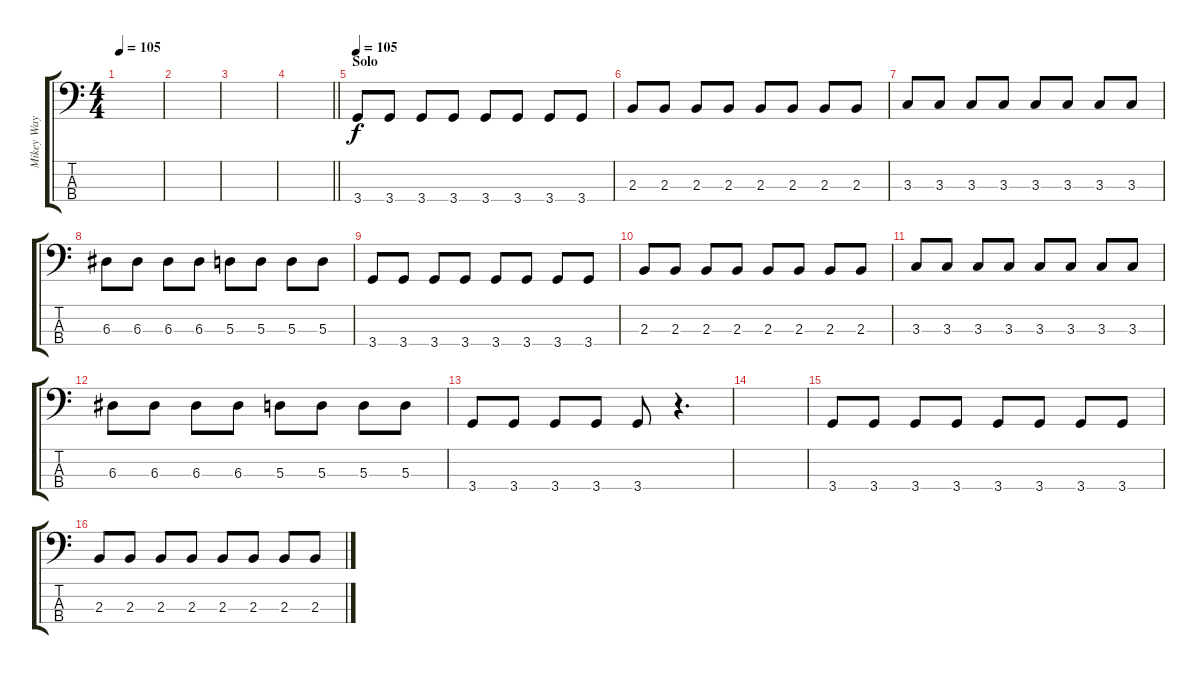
\track ("Mikey Way" "Mikey Way") {instrument electricbassfinger}
\staff {score tabs}
\tuning (G2 D2 A1 E1) {hide}
\ts (4 4)
\tempo 105
\clef f4
\ks c
|
|
|
\barLineRight lightlight
|
\section ("" "Solo")
\tempo 105
3.4.8 3.4.8 3.4.8 3.4.8 3.4.8 3.4.8 3.4.8 3.4.8 |
2.3.8 2.3.8 2.3.8 2.3.8 2.3.8 2.3.8 2.3.8 2.3.8 |
3.3.8 3.3.8 3.3.8 3.3.8 3.3.8 3.3.8 3.3.8 3.3.8 |
6.3.8 6.3.8 6.3.8 6.3.8 5.3.8 5.3.8 5.3.8 5.3.8 |
3.4.8 3.4.8 3.4.8 3.4.8 3.4.8 3.4.8 3.4.8 3.4.8 |
2.3.8 2.3.8 2.3.8 2.3.8 2.3.8 2.3.8 2.3.8 2.3.8 |
3.3.8 3.3.8 3.3.8 3.3.8 3.3.8 3.3.8 3.3.8 3.3.8 |
6.3.8 6.3.8 6.3.8 6.3.8 5.3.8 5.3.8 5.3.8 5.3.8 |
3.4.8 3.4.8 3.4.8 3.4.8 3.4.8 r.4{d} |
|
3.4.8 3.4.8 3.4.8 3.4.8 3.4.8 3.4.8 3.4.8 3.4.8 |
2.3.8 2.3.8 2.3.8 2.3.8 2.3.8 2.3.8 2.3.8 2.3.8
